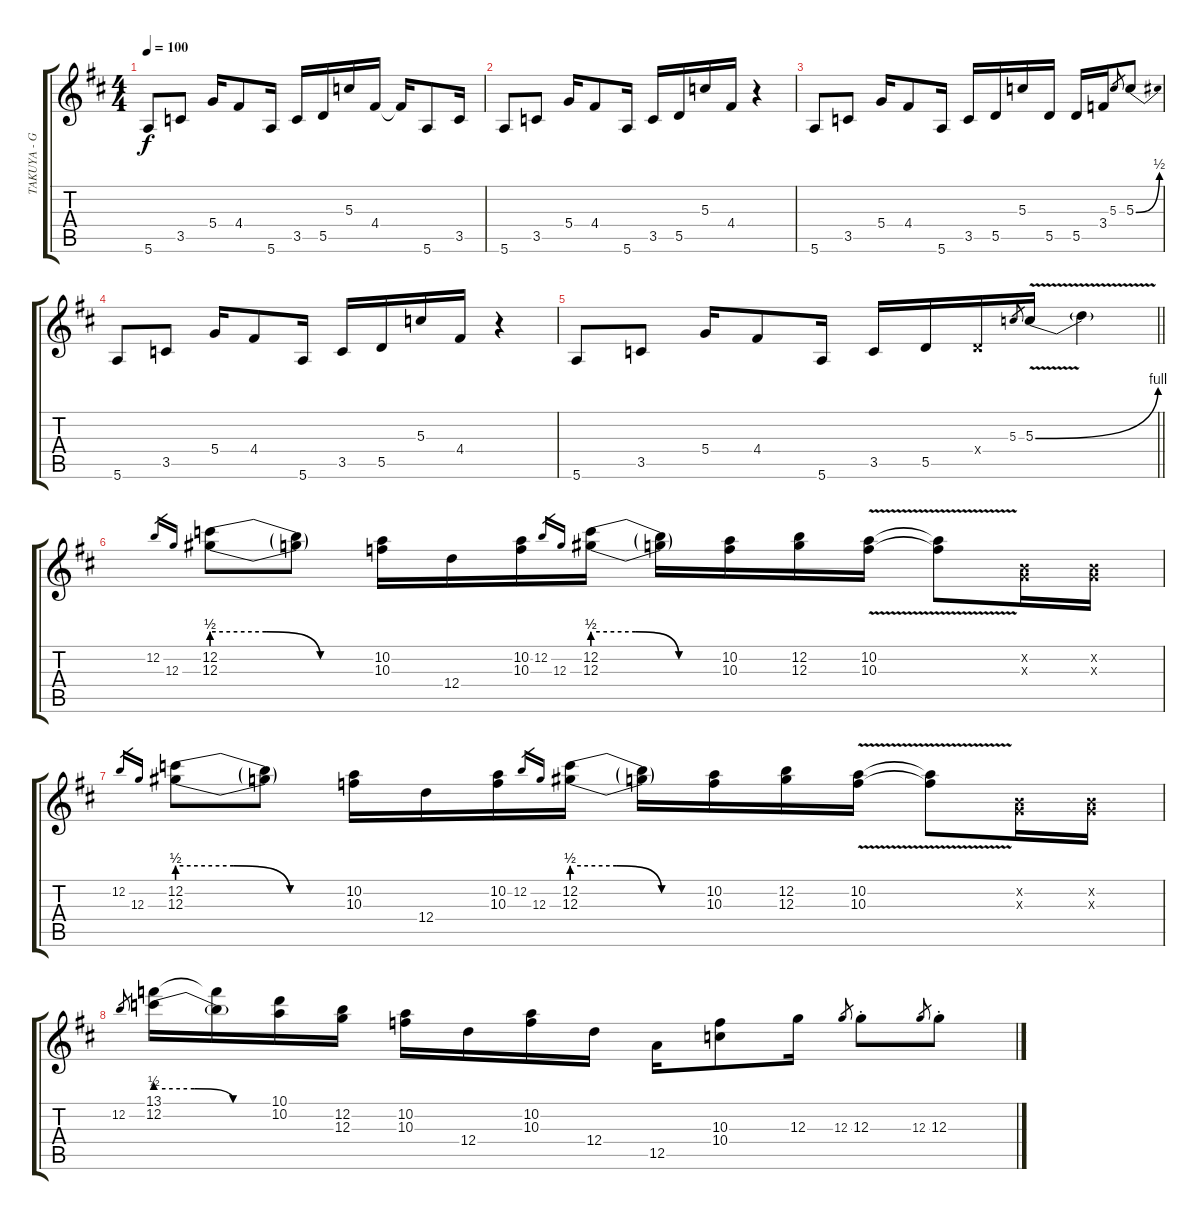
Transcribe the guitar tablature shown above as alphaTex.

\track ("TAKUYA - Guitar 2" "TAKUYA - G") {instrument overdrivenguitar}
\staff {score tabs}
\tuning (E4 B3 G3 D3 A2 E2) {hide}
\ts (4 4)
\tempo 100
\clef g2
\ks d
5.6.8{dy f} 3.5.8 5.4.16 4.4.8 5.6.16 3.5.16 5.5.16 5.3.16 4.4.16 4.4{t}.16 5.6.8 3.5.16 |
5.6.8 3.5.8 5.4.16 4.4.8 5.6.16 3.5.16 5.5.16 5.3.16 4.4.16 r.4 |
5.6.8 3.5.8 5.4.16 4.4.8 5.6.16 3.5.16 5.5.16 5.3.16 5.5.16 5.5.16 3.4.16 5.3.8{gr} 5.3{be (bend 0 0 60 2)}.8 |
5.6.8 3.5.8 5.4.16 4.4.8 5.6.16 3.5.16 5.5.16 5.3.16 4.4.16 r.4 |
\barLineRight lightlight
5.6.8 3.5.8 5.4.16 4.4.8 5.6.16 3.5.16 5.5.16 0.4{x}.16 5.3.8{gr} 5.3{be (bend 0 0 60 4) v}.16 5.3{t}.4 |
12.2.16{gr} 12.3.16{gr} (12.2{be (custom 0 2 20 2 40 0 60 0)} 12.3{be (custom 0 2 20 2 40 0 60 0)}).8 (12.2{t} 12.3{t}).8 (10.2 10.3).16 12.4.16 (10.2 10.3).16 12.2.16{gr} 12.3.16{gr} (12.2{be (custom 0 2 20 2 40 0 60 0)} 12.3{be (custom 0 2 20 2 40 0 60 0)}).16 (12.2{t} 12.3{t}).16 (10.2 10.3).16 (12.2 12.3).16 (10.2{v} 10.3{v}).16 (10.2{t} 10.3{t}).8 (0.2{x} 0.3{x}).16 (0.2{x} 0.3{x}).16 |
12.2.16{gr} 12.3.16{gr} (12.2{be (custom 0 2 20 2 40 0 60 0)} 12.3{be (custom 0 2 20 2 40 0 60 0)}).8 (12.2{t} 12.3{t}).8 (10.2 10.3).16 12.4.16 (10.2 10.3).16 12.2.16{gr} 12.3.16{gr} (12.2{be (custom 0 2 20 2 40 0 60 0)} 12.3{be (custom 0 2 20 2 40 0 60 0)}).16 (12.2{t} 12.3{t}).16 (10.2 10.3).16 (12.2 12.3).16 (10.2{v} 10.3{v}).16 (10.2{t} 10.3{t}).8 (0.2{x} 0.3{x}).16 (0.2{x} 0.3{x}).16 |
12.2.8{gr} (13.1 12.2{be (custom 0 2 20 2 40 0 60 0)}).16 (13.1{t} 12.2{t}).16 (10.1 10.2).16 (12.2 12.3).16 (10.2 10.3).16 12.4.16 (10.2 10.3).16 12.4.16 12.5.16 (10.3 10.4).8 12.3.16 12.3.8{gr} 12.3{st}.8 12.3.8{gr} 12.3{st}.8
